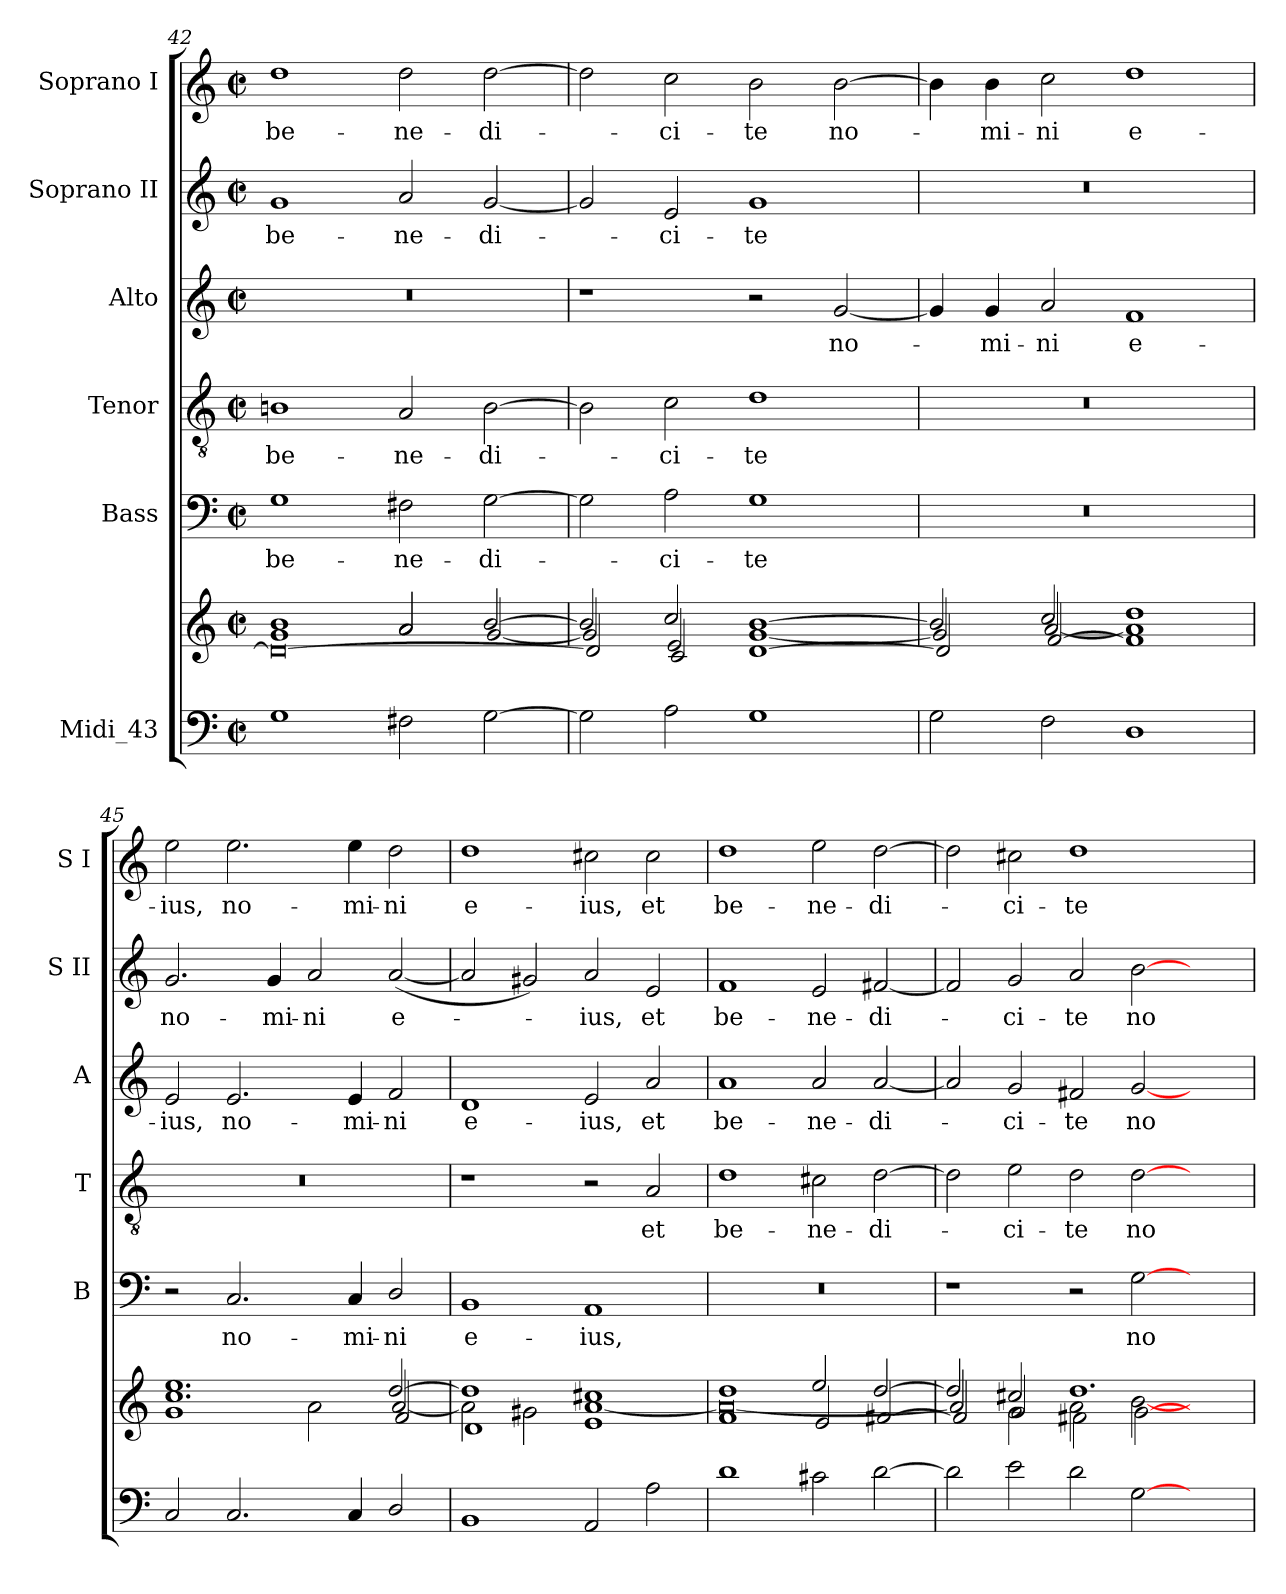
**kern	**kern	**kern	**text	**kern	**text	**kern	**text	**kern	**text	**kern	**text
*part6	*part6	*part5	*part5	*part4	*part4	*part3	*part3	*part2	*part2	*part1	*part1
*staff7	*staff6	*staff5	*staff5	*staff4	*staff4	*staff3	*staff3	*staff2	*staff2	*staff1	*staff1
*I"Midi_43	*	*I"Bass	*	*I"Tenor	*	*I"Alto	*	*I"Soprano II	*	*I"Soprano I	*
*	*	*I'B	*	*I'T	*	*I'A	*	*I'S II	*	*I'S I	*
!!LO:LB:g=z
*clefF4	*clefG2	*clefF4	*	*clefGv2	*	*clefG2	*	*clefG2	*	*clefG2	*
*k[]	*k[]	*k[]	*	*k[]	*	*k[]	*	*k[]	*	*k[]	*
*C:	*C:	*C:	*	*C:	*	*C:	*	*C:	*	*C:	*
*M4/2	*M4/2	*M4/2	*	*M4/2	*	*M4/2	*	*M4/2	*	*M4/2	*
*met(c|)	*met(c|)	*met(c|)	*	*met(c|)	*	*met(c|)	*	*met(c|)	*	*met(c|)	*
=42	=42	=42	=42	=42	=42	=42	=42	=42	=42	=42	=42
*	*^	*	*	*	*	*	*	*	*	*	*
*	*	*^	*	*	*	*	*	*	*	*	*	*
!	!	!	!	!	!LO:LY:b	!	!LO:LY:b	!	!	!	!LO:LY:b	!	!LO:LY:b
1G	1b/	1g\	0d\_	1G	be-	1Bn	be-	0r	.	1g	be-	1dd	be-
!	!	!	!	!	!LO:LY:b	!	!LO:LY:b	!	!	!	!LO:LY:b	!	!LO:LY:b
2F#X	2a/	2a/	.	2F#X	-ne-	2A	-ne-	.	.	2a	-ne-	2dd	-ne-
!	!	!	!	!	!LO:LY:b	!	!LO:LY:b	!	!	!	!LO:LY:b	!	!LO:LY:b
[2G	[2b/	[2g/	.	[2G	-di-	[2B	-di-	.	.	[2g	-di-	[2dd	-di-
=43	=43	=43	=43	=43	=43	=43	=43	=43	=43	=43	=43	=43	=43
2G]	2b/]	2g/]	2d/]	2G]	.	2B]	.	1r	.	2g]	.	2dd]	.
!	!	!	!	!	!LO:LY:b	!	!LO:LY:b	!	!	!	!LO:LY:b	!	!LO:LY:b
2A	2cc/	2e/	2c/	2A	ci-	2c	ci-	.	.	2e	ci-	2cc	ci-
!	!	!	!	!	!LO:LY:b	!	!LO:LY:b	!	!	!	!LO:LY:b	!	!LO:LY:b
1G	[1b/	[1g\	[1d\	1G	-te	1d	-te	2r	.	1g	-te	2b	-te
!	!	!	!	!	!	!	!	!	!LO:LY:b	!	!	!	!LO:LY:b
.	.	.	.	.	.	.	.	[2g	no-	.	.	[2b	no-
=44	=44	=44	=44	=44	=44	=44	=44	=44	=44	=44	=44	=44	=44
2G	2b/]	2g/]	2d/]	0r	.	0r	.	4g]	.	0r	.	4b]	.
!	!	!	!	!	!	!	!	!	!LO:LY:b	!	!	!	!LO:LY:b
.	.	.	.	.	.	.	.	4g	mi-	.	.	4b	mi-
!	!	!	!	!	!	!	!	!	!LO:LY:b	!	!	!	!LO:LY:b
2F	2cc/	[2a/	[2f/	.	.	.	.	2a	-ni	.	.	2cc	-ni
!	!	!	!	!	!	!	!	!	!LO:LY:b	!	!	!	!LO:LY:b
1D	1dd/	1a\]	1f\]	.	.	.	.	1f	e-	.	.	1dd	e-
=45	=45	=45	=45	=45	=45	=45	=45	=45	=45	=45	=45	=45	=45
!	!	!	!	!	!	!	!	!	!LO:LY:b	!	!LO:LY:b	!	!LO:LY:b
2C	1.ee/	1.cc\	1g\	2r	.	0r	.	2e	-ius,	2.g	no-	2ee	-ius,
!	!	!	!	!	!LO:LY:b	!	!	!	!LO:LY:b	!	!	!	!LO:LY:b
2.C	.	.	.	2.C	no-	.	.	2.e	no-	.	.	2.ee	no-
!	!	!	!	!	!	!	!	!	!	!	!LO:LY:b	!	!
.	.	.	.	.	.	.	.	.	.	4g	-mi-	.	.
!	!	!	!	!	!	!	!	!	!	!	!LO:LY:b	!	!
.	.	.	2a\	.	.	.	.	.	.	2a	-ni	.	.
!	!	!	!	!	!LO:LY:b	!	!	!	!LO:LY:b	!	!	!	!LO:LY:b
4C	.	.	.	4C	-mi-	.	.	4e	-mi-	.	.	4ee	-mi-
!	!	!	!	!	!LO:LY:b	!	!	!	!LO:LY:b	!	!LO:LY:b	!	!LO:LY:b
2D/	[2dd/	[2a/	2f/	2D/	-ni	.	.	2f	-ni	(<[2a	e-	2dd	-ni
=46	=46	=46	=46	=46	=46	=46	=46	=46	=46	=46	=46	=46	=46
!	!	!	!	!	!LO:LY:b	!	!	!	!LO:LY:b	!	!	!	!LO:LY:b
1BB	1dd/]	2a\]	1d\	1BB	e-	1r	.	1d	e-	2a]	.	1dd	e-
.	.	2g#X\	.	.	.	.	.	.	.	2g#X)	.	.	.
!	!	!	!	!	!LO:LY:b	!	!	!	!LO:LY:b	!	!LO:LY:b	!	!LO:LY:b
2AA	1cc#X/	[1a\	1e\	1AA	-ius,	2r	.	2e	-ius,	2a	ius,	2cc#X	-ius,
!	!	!	!	!	!	!	!LO:LY:b	!	!LO:LY:b	!	!LO:LY:b	!	!LO:LY:b
2A	.	.	.	.	.	2A	et	2a	et	2e	et	2cc#	et
=47	=47	=47	=47	=47	=47	=47	=47	=47	=47	=47	=47	=47	=47
!	!	!	!	!	!	!	!LO:LY:b	!	!LO:LY:b	!	!LO:LY:b	!	!LO:LY:b
1d	1dd/	0a\_	1f\	0r	.	1d	be-	1a	be-	1f	be-	1dd	be-
!	!	!	!	!	!	!	!LO:LY:b	!	!LO:LY:b	!	!LO:LY:b	!	!LO:LY:b
2c#X	2ee/	.	2e/	.	.	2c#X	-ne-	2a	-ne-	2e	-ne-	2ee	-ne-
!	!	!	!	!	!	!	!LO:LY:b	!	!LO:LY:b	!	!LO:LY:b	!	!LO:LY:b
[2d	[2dd/	.	[2f#X/	.	.	[2d	-di-	[2a	-di-	[2f#X	-di-	[2dd	-di-
=48	=48	=48	=48	=48	=48	=48	=48	=48	=48	=48	=48	=48	=48
2d]	2dd/]	2a/]	2f#/]	1r	.	2d]	.	2a]	.	2f#]	.	2dd]	.
!	!	!	!	!	!	!	!LO:LY:b	!	!LO:LY:b	!	!LO:LY:b	!	!LO:LY:b
2e	2cc#X/	2g/	2g\	.	.	2e	ci-	2g	ci-	2g	ci-	2cc#X	ci-
!	!	!	!	!	!	!	!LO:LY:b	!	!LO:LY:b	!	!LO:LY:b	!	!LO:LY:b
2d	1.dd/	2a\	2f#\	2r	.	2d	-te	2f#X	-te	2a	-te	1dd	-te
!	!	!	!	!	!LO:LY:b	!	!LO:LY:b	!	!LO:LY:b	!	!LO:LY:b	!	!
[2G	.	[2b\	[2g\	[2G	no-	[2d	no-	[2g	no-	[2b	no-	.	.
2ryy	.	2ryy	2ryy	2ryy	.	2ryy	.	2ryy	.	2ryy	.	2ryy	.
*	*v	*v	*v	*	*	*	*	*	*	*	*	*	*
=	=	=	=	=	=	=	=	=	=	=	=
*-	*-	*-	*-	*-	*-	*-	*-	*-	*-	*-	*-
